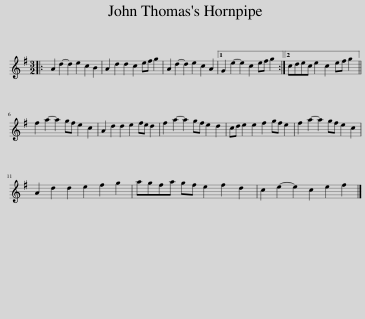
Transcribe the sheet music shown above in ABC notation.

X:1
L:1/8
M:3/2
I:linebreak $
K:G
V:1 treble
V:1
|: A2 d2- d2 e2 c2 B2 | A2 d2 d2 c2 ef g2 | A2 d2- d2 e2 c2 A2 |1 G2 e2- e2 c2 ef g2 :|2 cdec e2 c2 ef g2 ||$ %5
 f2 a2- a2 gf e2 c2 | A2 d2 d2 e2 fe d2 | f2 a2- a2 gf e2 d2 | cd e2 e2 f2 gf e2 | f2 a2- a2 gf e2 c2 |$ %10
 A2 d2 d2 e2 f2 g2 | agfa gf e2 f2 d2 | c2 e2- e2 c2 e2 f2 |] %13
